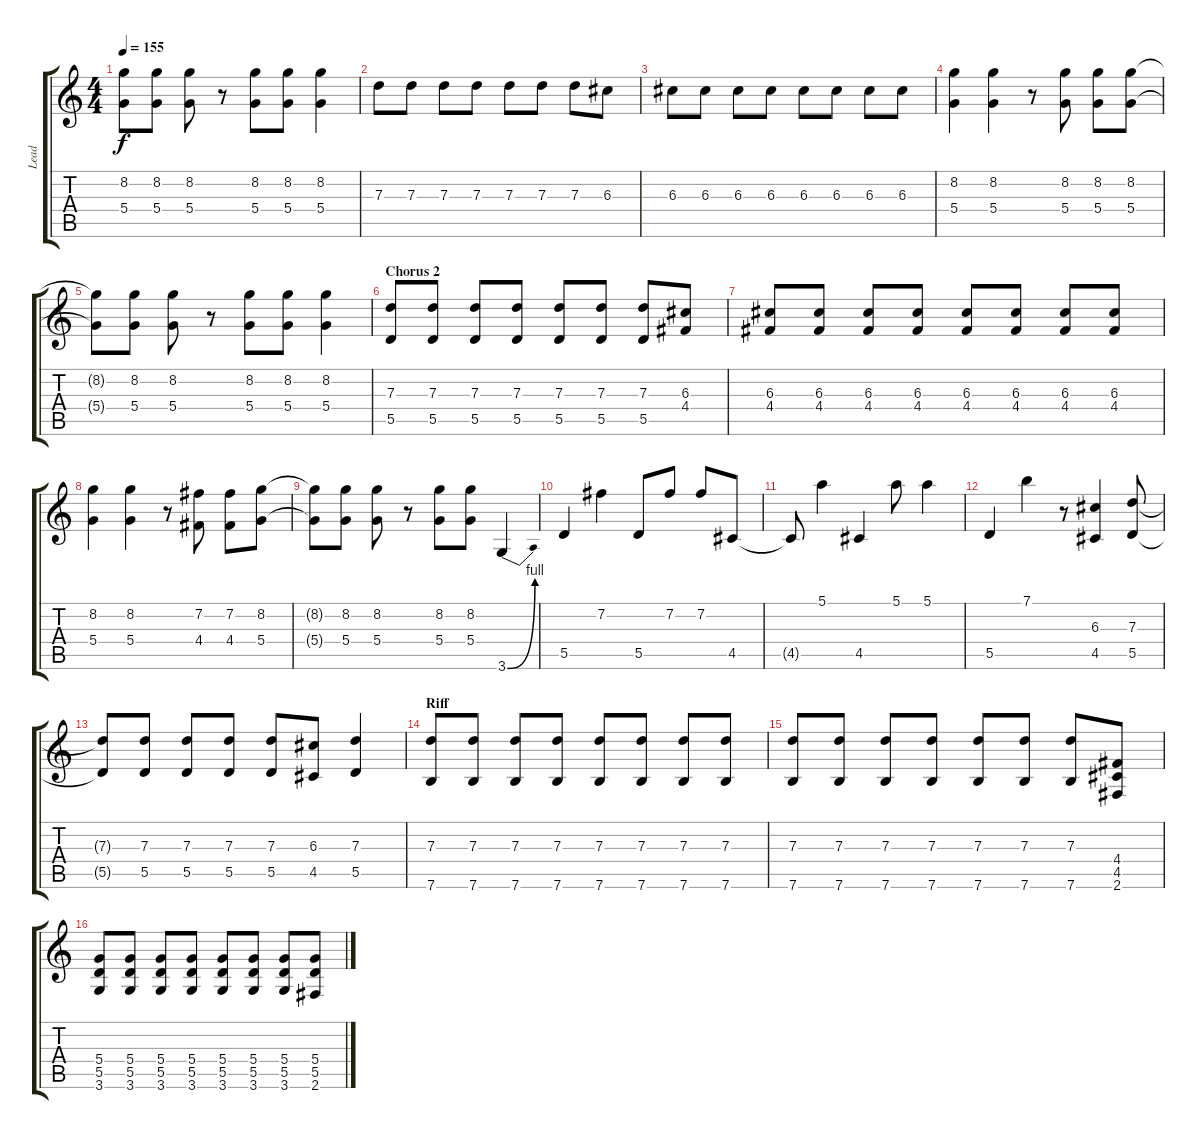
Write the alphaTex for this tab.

\track ("Lead" "Lead") {instrument overdrivenguitar}
\staff {score tabs}
\tuning (E4 B3 G3 D3 A2 E2) {hide}
\ts (4 4)
\tempo 155
\clef g2
\ks c
(8.2{t} 5.4{t}).8{dy f} (8.2 5.4).8 (8.2 5.4).8 r.8 (8.2 5.4).8 (8.2 5.4).8 (8.2 5.4).4 |
7.3.8 7.3.8 7.3.8 7.3.8 7.3.8 7.3.8 7.3.8 6.3.8 |
6.3.8 6.3.8 6.3.8 6.3.8 6.3.8 6.3.8 6.3.8 6.3.8 |
(8.2 5.4).4 (8.2 5.4).4 r.8 (8.2 5.4).8 (8.2 5.4).8 (8.2 5.4).8 |
(8.2{t} 5.4{t}).8 (8.2 5.4).8 (8.2 5.4).8 r.8 (8.2 5.4).8 (8.2 5.4).8 (8.2 5.4).4 |
\section ("" "Chorus 2")
(7.3 5.5).8 (7.3 5.5).8 (7.3 5.5).8 (7.3 5.5).8 (7.3 5.5).8 (7.3 5.5).8 (7.3 5.5).8 (6.3 4.4).8 |
(6.3 4.4).8 (6.3 4.4).8 (6.3 4.4).8 (6.3 4.4).8 (6.3 4.4).8 (6.3 4.4).8 (6.3 4.4).8 (6.3 4.4).8 |
(8.2 5.4).4 (8.2 5.4).4 r.8 (7.2 4.4).8 (7.2 4.4).8 (8.2 5.4).8 |
(8.2{t} 5.4{t}).8 (8.2 5.4).8 (8.2 5.4).8 r.8 (8.2 5.4).8 (8.2 5.4).8 3.6{be (bend 0 0 60 4)}.4 |
5.5.4 7.2.4 5.5.8 7.2.8 7.2.8 4.5.8 |
4.5{t}.8 5.1.4 4.5.4 5.1.8 5.1.4 |
5.5.4 7.1.4 r.8 (6.3 4.5).4 (7.3 5.5).8 |
(7.3{t} 5.5{t}).8 (7.3 5.5).8 (7.3 5.5).8 (7.3 5.5).8 (7.3 5.5).8 (6.3 4.5).8 (7.3 5.5).4 |
\section ("" "Riff")
(7.3 7.6).8 (7.3 7.6).8 (7.3 7.6).8 (7.3 7.6).8 (7.3 7.6).8 (7.3 7.6).8 (7.3 7.6).8 (7.3 7.6).8 |
(7.3 7.6).8 (7.3 7.6).8 (7.3 7.6).8 (7.3 7.6).8 (7.3 7.6).8 (7.3 7.6).8 (7.3 7.6).8 (4.4 4.5 2.6).8 |
(5.4 5.5 3.6).8 (5.4 5.5 3.6).8 (5.4 5.5 3.6).8 (5.4 5.5 3.6).8 (5.4 5.5 3.6).8 (5.4 5.5 3.6).8 (5.4 5.5 3.6).8 (5.4 5.5 2.6).8
